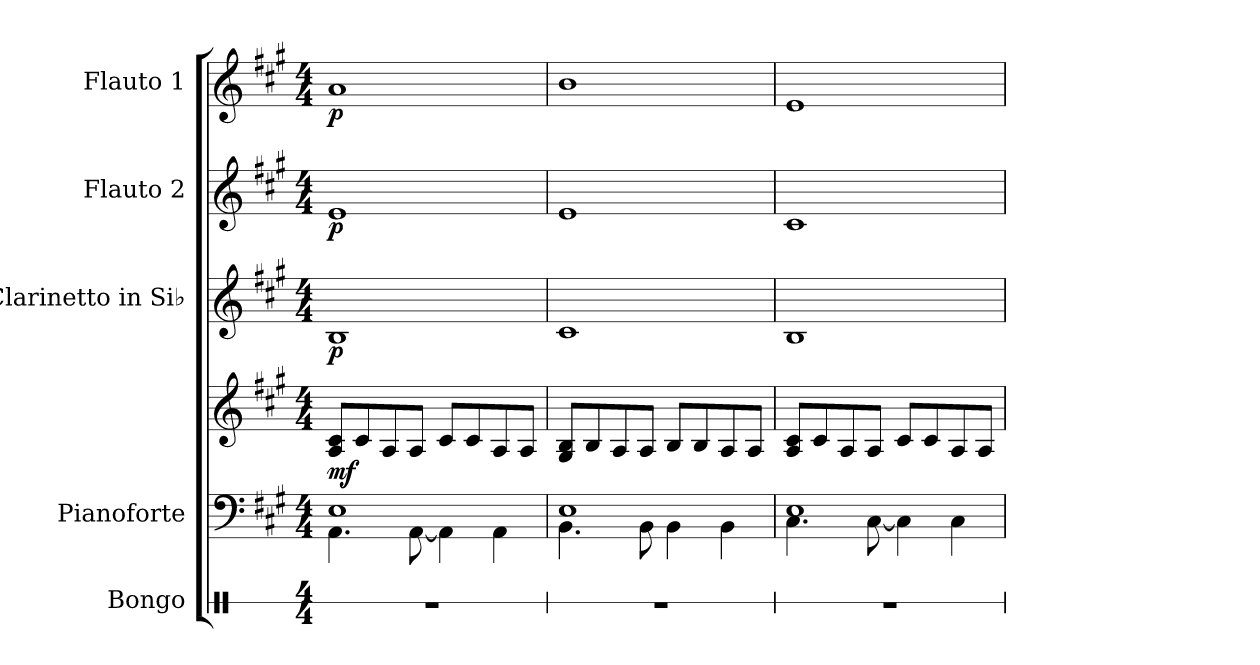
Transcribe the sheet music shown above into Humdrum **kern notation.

**kern	**kern	**kern	**dynam	**kern	**dynam	**kern	**dynam	**kern	**dynam
*part5	*part4	*part4	*part4	*part3	*part3	*part2	*part2	*part1	*part1
*staff6	*staff5	*staff4	*staff4/5	*staff3	*staff3	*staff2	*staff2	*staff1	*staff1
*I"Bongo	*I"Pianoforte	*	*	*I"Clarinetto in Si♭	*	*I"Flauto 2	*	*I"Flauto 1	*
*I'Bon.	*I'Pf.	*	*	*I'Cl. Si♭	*	*I'Fl.2	*	*I'Fl.1	*
*stria1	*	*	*	*	*	*	*	*	*
*clefX	*clefF4	*clefG2	*	*clefG2	*	*clefG2	*	*clefG2	*
*	*	*	*	*ITrd1c2	*	*	*	*	*
*k[]	*k[f#c#g#]	*k[f#c#g#]	*	*k[f#]	*	*k[f#c#g#]	*	*k[f#c#g#]	*
*M4/4	*M4/4	*M4/4	*	*M4/4	*	*M4/4	*	*M4/4	*
=1	=1	=1	=1	=1	=1	=1	=1	=1	=1
*	*^	*	*	*	*	*	*	*	*
!	!	!	!	!LO:DY:b	!	!LO:DY:b	!	!LO:DY:b	!	!LO:DY:b
1r	1E	4.AA\	8A/ 8c#/L	mf	1A	p	1e	p	1a	p
.	.	.	8c#/	.	.	.	.	.	.	.
.	.	.	8A/	.	.	.	.	.	.	.
.	.	[8AA\	8A/J	.	.	.	.	.	.	.
.	.	4AA\]	8c#/L	.	.	.	.	.	.	.
.	.	.	8c#/	.	.	.	.	.	.	.
.	.	4AA\	8A/	.	.	.	.	.	.	.
.	.	.	8A/J	.	.	.	.	.	.	.
=2	=2	=2	=2	=2	=2	=2	=2	=2	=2	=2
1r	1E	4.BB\	8G#/ 8B/L	.	1B	.	1e	.	1b	.
.	.	.	8B/	.	.	.	.	.	.	.
.	.	.	8A/	.	.	.	.	.	.	.
.	.	8BB\	8A/J	.	.	.	.	.	.	.
.	.	4BB\	8B/L	.	.	.	.	.	.	.
.	.	.	8B/	.	.	.	.	.	.	.
.	.	4BB\	8A/	.	.	.	.	.	.	.
.	.	.	8A/J	.	.	.	.	.	.	.
=3	=3	=3	=3	=3	=3	=3	=3	=3	=3	=3
1r	1E	4.C#\	8A/ 8c#/L	.	1A	.	1c#	.	1e	.
.	.	.	8c#/	.	.	.	.	.	.	.
.	.	.	8A/	.	.	.	.	.	.	.
.	.	[8C#\	8A/J	.	.	.	.	.	.	.
.	.	4C#\]	8c#/L	.	.	.	.	.	.	.
.	.	.	8c#/	.	.	.	.	.	.	.
.	.	4C#\	8A/	.	.	.	.	.	.	.
.	.	.	8A/J	.	.	.	.	.	.	.
*	*v	*v	*	*	*	*	*	*	*	*
=	=	=	=	=	=	=	=	=	=
*-	*-	*-	*-	*-	*-	*-	*-	*-	*-
